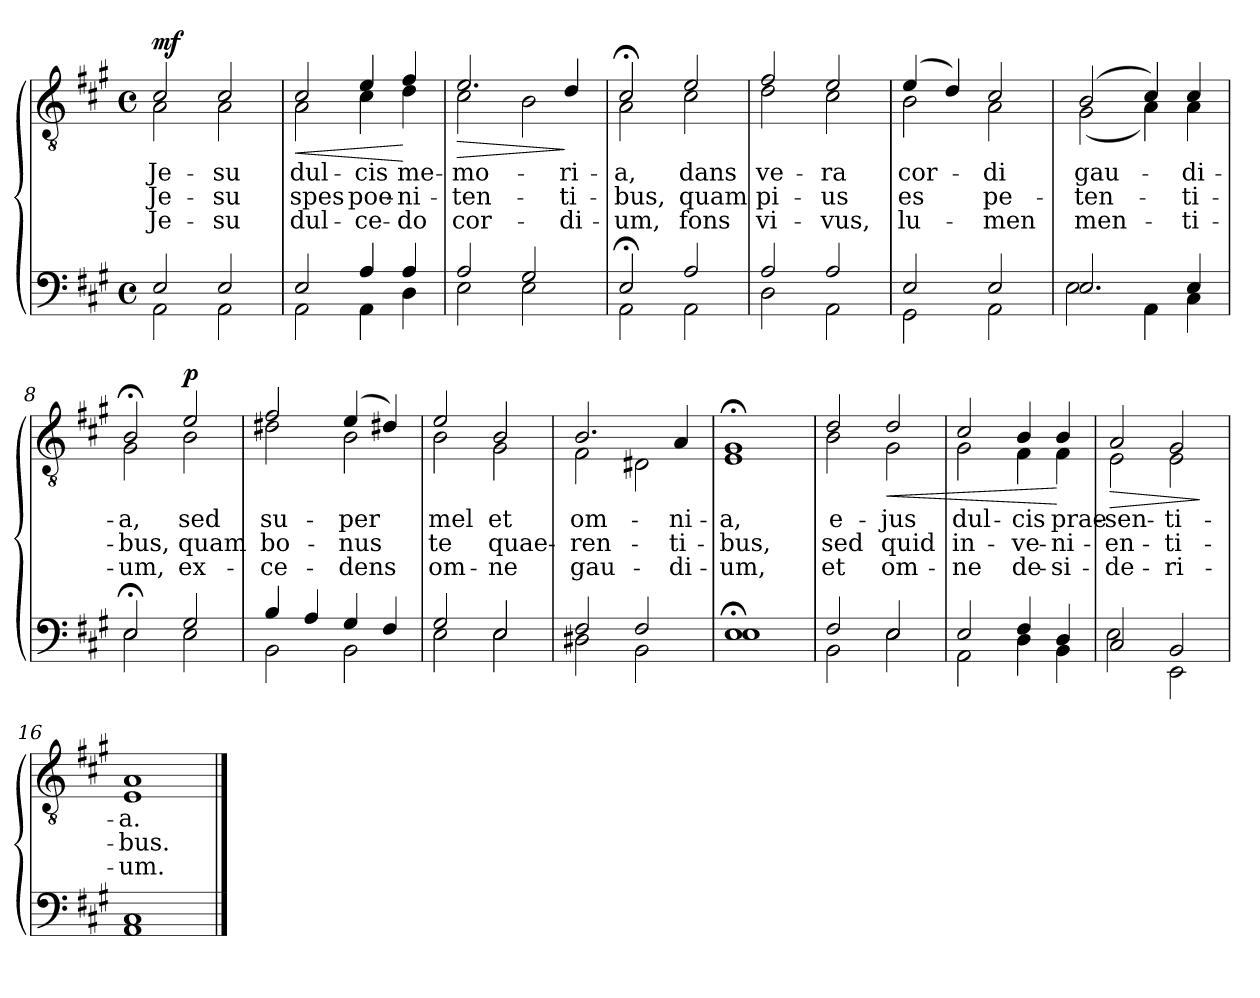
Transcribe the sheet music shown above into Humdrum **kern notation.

**kern	**kern	**text	**text	**text	**dynam
*part1	*part1	*part1	*part1	*part1	*part1
*staff2	*staff1	*staff1	*staff1	*staff1	*staff1/2
*clefF4	*clefGv2	*	*	*	*
*k[f#c#g#]	*k[f#c#g#]	*	*	*	*
*A:	*A:	*	*	*	*
*M4/4	*M4/4	*	*	*	*
*met(c)	*met(c)	*	*	*	*
=1	=1	=1	=1	=1	=1
*^	*	*	*	*	*
!	!	!	!LO:LY:b	!LO:LY:b	!LO:LY:b	!LO:DY:a
*	*	*^	*	*	*	*
2E/	2AA\	2c#/	2A\	Je-	Je-	Je-	mf
!	!	!	!	!LO:LY:b	!LO:LY:b	!LO:LY:b	!
2E/	2AA\	2c#/	2A\	-su	-su	-su	.
=2	=2	=2	=2	=2	=2	=2	=2
!	!	!	!	!LO:LY:b	!LO:LY:b	!LO:LY:b	!LO:HP:b
2E/	2AA\	2c#/	2A\	dul-	spes	dul-	<
!	!	!	!	!LO:LY:b	!LO:LY:b	!LO:LY:b	!
4A/	4AA\	4e/	4c#\	-cis	poe-	-ce-	.
!	!	!	!	!LO:LY:b	!LO:LY:b	!LO:LY:b	!
4A/	4D\	4f#/	4d\	me-	-ni-	-do	[
=3	=3	=3	=3	=3	=3	=3	=3
!	!	!	!	!LO:LY:b	!LO:LY:b	!LO:LY:b	!LO:HP:b
2A/	2E\	2.e/	2c#\	-mo-	-ten-	cor-	>
2G#/	2E\	.	2B\	.	.	.	.
!	!	!	!	!LO:LY:b	!LO:LY:b	!LO:LY:b	!
.	.	4d/	.	-ri-	-ti-	-di-	]
=4	=4	=4	=4	=4	=4	=4	=4
!	!	!	!	!LO:LY:b	!LO:LY:b	!LO:LY:b	!
2E;/	2AA\	2c#;</	2A\	-a,	-bus,	-um,	.
!	!	!	!	!LO:LY:b	!LO:LY:b	!LO:LY:b	!
2A/	2AA\	2e/	2c#\	dans	quam	fons	.
=5	=5	=5	=5	=5	=5	=5	=5
!	!	!	!	!LO:LY:b	!LO:LY:b	!LO:LY:b	!
2A/	2D\	2f#/	2d\	ve-	pi-	vi-	.
!	!	!	!	!LO:LY:b	!LO:LY:b	!LO:LY:b	!
2A/	2AA\	2e/	2c#\	-ra	-us	-vus,	.
!!LO:LB:g=z	!!
=6	=6	=6	=6	=6	=6	=6	=6
!	!	!	!	!LO:LY:b	!LO:LY:b	!LO:LY:b	!
2E/	2GG#\	(4e/	2B\	cor-	es	lu-	.
.	.	4d/)	.	.	.	.	.
!	!	!	!	!LO:LY:b	!LO:LY:b	!LO:LY:b	!
2E/	2AA\	2c#/	2A\	-di	pe-	-men	.
=7	=7	=7	=7	=7	=7	=7	=7
!	!	!	!	!LO:LY:b	!LO:LY:b	!LO:LY:b	!
2.E/	2E\	(2B/	(<2G#\	gau-	-ten-	men-	.
.	4AA\	4c#/)	4A\)	.	.	.	.
!	!	!	!	!LO:LY:b	!LO:LY:b	!LO:LY:b	!
4E/	4C#\	4c#/	4A\	-di-	-ti-	-ti-	.
=8	=8	=8	=8	=8	=8	=8	=8
!	!	!	!	!LO:LY:b	!LO:LY:b	!LO:LY:b	!
2E;/	2E\	2B;</	2G#\	-a,	-bus,	-um,	.
!	!	!	!	!LO:LY:b	!LO:LY:b	!LO:LY:b	!LO:DY:a
2G#/	2E\	2e/	2B\	sed	quam	ex-	p
=9	=9	=9	=9	=9	=9	=9	=9
!	!	!	!	!LO:LY:b	!LO:LY:b	!LO:LY:b	!
4B/	2BB\	2f#/	2d#X\	su-	bo-	-ce-	.
4A/	.	.	.	.	.	.	.
!	!	!	!	!LO:LY:b	!LO:LY:b	!LO:LY:b	!
4G#/	2BB\	(4e/	2B\	-per	-nus	-dens	.
4F#/	.	4d#X/)	.	.	.	.	.
=10	=10	=10	=10	=10	=10	=10	=10
!	!	!	!	!LO:LY:b	!LO:LY:b	!LO:LY:b	!
2G#/	2E\	2e/	2B\	mel	te	om-	.
!	!	!	!	!LO:LY:b	!LO:LY:b	!LO:LY:b	!
2E/	2E\	2B/	2G#\	et	quae-	-ne	.
!!LO:LB:g=z	!!
=11	=11	=11	=11	=11	=11	=11	=11
!	!	!	!	!LO:LY:b	!LO:LY:b	!LO:LY:b	!
2F#/	2D#X\	2.B/	2F#\	om-	-ren-	gau-	.
2F#/	2BB\	.	2D#X\	.	.	.	.
!	!	!	!	!LO:LY:b	!LO:LY:b	!LO:LY:b	!
.	.	4A/	.	-ni-	-ti-	-di-	.
=12	=12	=12	=12	=12	=12	=12	=12
!	!	!	!	!LO:LY:b	!LO:LY:b	!LO:LY:b	!
1E;	1E	1G#;<	1E	-a,	-bus,	-um,	.
=13	=13	=13	=13	=13	=13	=13	=13
!	!	!	!	!LO:LY:b	!LO:LY:b	!LO:LY:b	!
2F#/	2BB\	2d/	2B\	e-	sed	et	.
!	!	!	!	!LO:LY:b	!LO:LY:b	!LO:LY:b	!LO:HP:b
2E/	2E\	2d/	2G#\	-jus	quid	om-	<
=14	=14	=14	=14	=14	=14	=14	=14
!	!	!	!	!LO:LY:b	!LO:LY:b	!LO:LY:b	!
2E/	2AA\	2c#/	2G#\	dul-	in-	-ne	.
!	!	!	!	!LO:LY:b	!LO:LY:b	!LO:LY:b	!
4F#/	4D\	4B/	4F#\	-cis	-ve-	de-	.
!	!	!	!	!LO:LY:b	!LO:LY:b	!LO:LY:b	!
4D/	4BB\	4B/	4F#\	prae-	-ni-	-si-	[
=15	=15	=15	=15	=15	=15	=15	=15
!	!	!	!	!LO:LY:b	!LO:LY:b	!LO:LY:b	!LO:HP:b
2C#/	2E\	2A/	2E\	-sen-	-en-	-de-	>
!	!	!	!	!LO:LY:b	!LO:LY:b	!LO:LY:b	!
2BB/	2EE\	2G#/	2E\	-ti-	-ti-	-ri-	.
*v	*v	*	*	*	*	*	*
*	*v	*v	*	*	*	*
.	.	.	.	.	]
=16	=16	=16	=16	=16	=16
*^	*	*	*	*	*
!	!	!	!LO:LY:b	!LO:LY:b	!LO:LY:b	!
*	*	*^	*	*	*	*
1C#	1AA	1A	1E	-a.	-bus.	-um.	.
*v	*v	*	*	*	*	*	*
*	*v	*v	*	*	*	*
==	==	==	==	==	==
*-	*-	*-	*-	*-	*-
